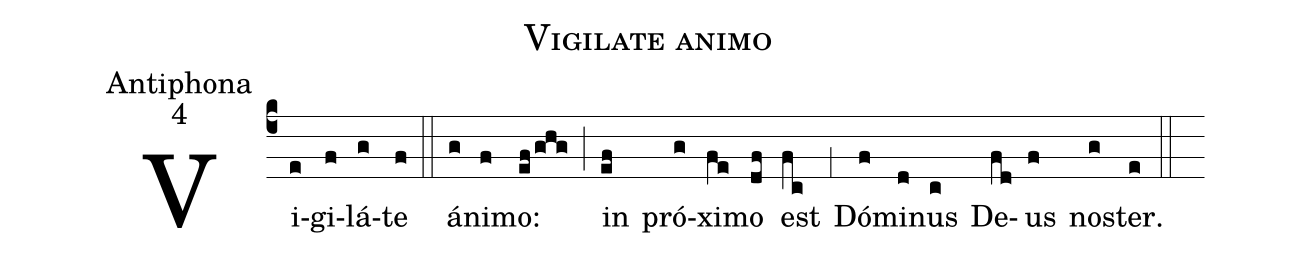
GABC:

name:Vigilate animo;
office-part:Antiphona;
mode:4;
%%
(c4) Vi(e)gi(f)lá(g)te(f) (::) á(g)ni(f)mo:(ef/ghg) (;) in(ef) pró(g)xi(fe)mo(df) est(fc) (;1) Dó(f)mi(d)nus(c) De(fd)us(f) no(g)ster.(e) (::)
